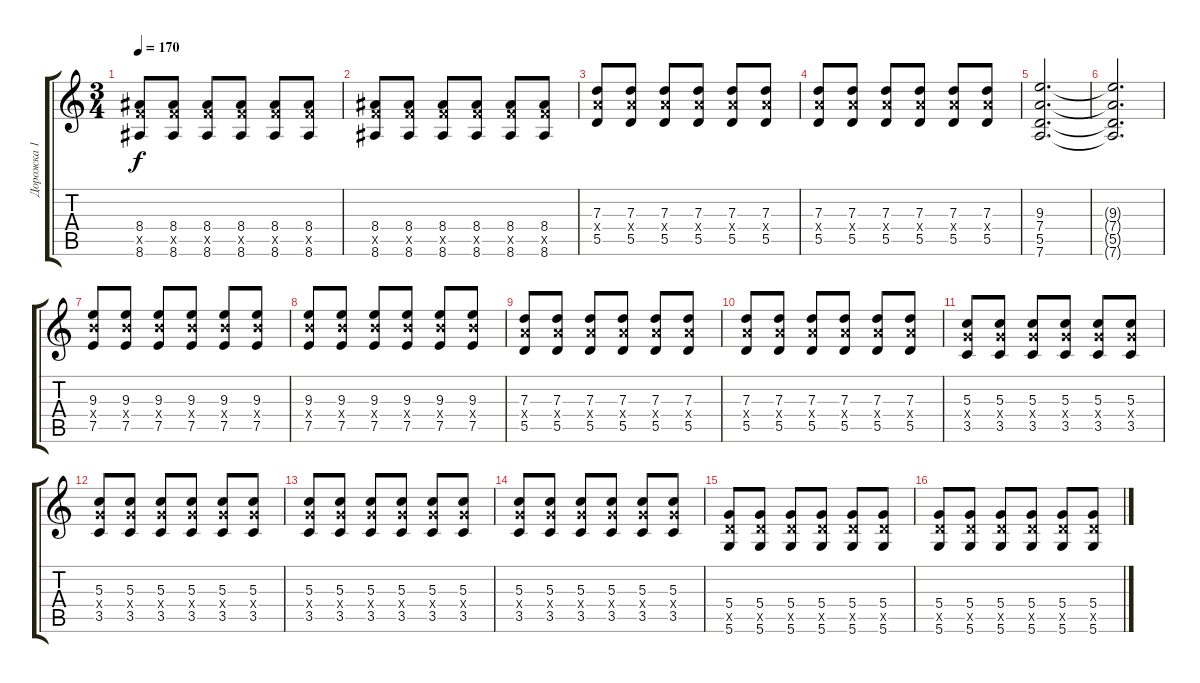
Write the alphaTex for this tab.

\track ("Дорожка 1" "Дорожка 1") {instrument overdrivenguitar}
\staff {score tabs}
\tuning (E4 B3 G3 D3 A2 D2) {hide}
\ts (3 4)
\tempo 170
\clef g2
\ks c
(8.4 8.5{x} 8.6).8{dy f} (8.4 8.5{x} 8.6).8 (8.4 8.5{x} 8.6).8 (8.4 8.5{x} 8.6).8 (8.4 8.5{x} 8.6).8 (8.4 8.5{x} 8.6).8 |
(8.4 8.5{x} 8.6).8 (8.4 8.5{x} 8.6).8 (8.4 8.5{x} 8.6).8 (8.4 8.5{x} 8.6).8 (8.4 8.5{x} 8.6).8 (8.4 8.5{x} 8.6).8 |
(7.3 7.4{x} 5.5).8 (7.3 7.4{x} 5.5).8 (7.3 7.4{x} 5.5).8 (7.3 7.4{x} 5.5).8 (7.3 7.4{x} 5.5).8 (7.3 7.4{x} 5.5).8 |
(7.3 7.4{x} 5.5).8 (7.3 7.4{x} 5.5).8 (7.3 7.4{x} 5.5).8 (7.3 7.4{x} 5.5).8 (7.3 7.4{x} 5.5).8 (7.3 7.4{x} 5.5).8 |
(9.3 7.4 5.5 7.6).2{d} |
(9.3{t} 7.4{t} 5.5{t} 7.6{t}).2{d} |
(9.3 9.4{x} 7.5).8 (9.3 9.4{x} 7.5).8 (9.3 9.4{x} 7.5).8 (9.3 9.4{x} 7.5).8 (9.3 9.4{x} 7.5).8 (9.3 9.4{x} 7.5).8 |
(9.3 9.4{x} 7.5).8 (9.3 9.4{x} 7.5).8 (9.3 9.4{x} 7.5).8 (9.3 9.4{x} 7.5).8 (9.3 9.4{x} 7.5).8 (9.3 9.4{x} 7.5).8 |
(7.3 7.4{x} 5.5).8 (7.3 7.4{x} 5.5).8 (7.3 7.4{x} 5.5).8 (7.3 7.4{x} 5.5).8 (7.3 7.4{x} 5.5).8 (7.3 7.4{x} 5.5).8 |
(7.3 7.4{x} 5.5).8 (7.3 7.4{x} 5.5).8 (7.3 7.4{x} 5.5).8 (7.3 7.4{x} 5.5).8 (7.3 7.4{x} 5.5).8 (7.3 7.4{x} 5.5).8 |
(5.3 5.4{x} 3.5).8 (5.3 5.4{x} 3.5).8 (5.3 5.4{x} 3.5).8 (5.3 5.4{x} 3.5).8 (5.3 5.4{x} 3.5).8 (5.3 5.4{x} 3.5).8 |
(5.3 5.4{x} 3.5).8 (5.3 5.4{x} 3.5).8 (5.3 5.4{x} 3.5).8 (5.3 5.4{x} 3.5).8 (5.3 5.4{x} 3.5).8 (5.3 5.4{x} 3.5).8 |
(5.3 5.4{x} 3.5).8 (5.3 5.4{x} 3.5).8 (5.3 5.4{x} 3.5).8 (5.3 5.4{x} 3.5).8 (5.3 5.4{x} 3.5).8 (5.3 5.4{x} 3.5).8 |
(5.3 5.4{x} 3.5).8 (5.3 5.4{x} 3.5).8 (5.3 5.4{x} 3.5).8 (5.3 5.4{x} 3.5).8 (5.3 5.4{x} 3.5).8 (5.3 5.4{x} 3.5).8 |
(5.4 5.5{x} 5.6).8 (5.4 5.5{x} 5.6).8 (5.4 5.5{x} 5.6).8 (5.4 5.5{x} 5.6).8 (5.4 5.5{x} 5.6).8 (5.4 5.5{x} 5.6).8 |
(5.4 5.5{x} 5.6).8 (5.4 5.5{x} 5.6).8 (5.4 5.5{x} 5.6).8 (5.4 5.5{x} 5.6).8 (5.4 5.5{x} 5.6).8 (5.4 5.5{x} 5.6).8
